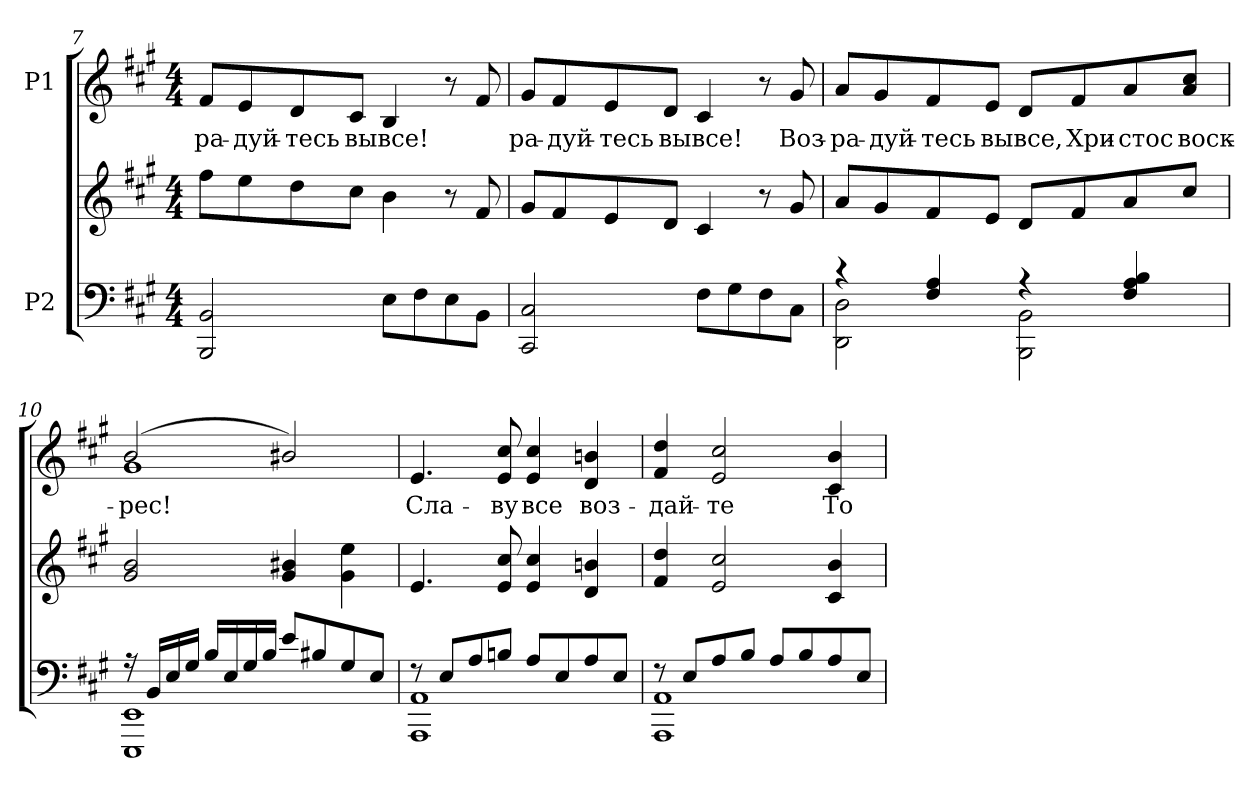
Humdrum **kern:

**kern	**kern	**kern	**text
*part2	*part2	*part1	*part1
*staff3	*staff2	*staff1	*staff1
*I"P2	*	*I"P1	*
*clefF4	*clefG2	*clefG2	*
*k[f#c#g#]	*k[f#c#g#]	*k[f#c#g#]	*
*A:	*A:	*A:	*
*M4/4	*M4/4	*M4/4	*
=7	=7	=7	=7
!	!	!	!LO:LY:b:color=#000000
2BBBi/ 2BBi	8ff#i\L	8f#i/L	-ра-
!	!	!	!LO:LY:b:color=#000000
.	8eei\	8ei/	-дуй-
!	!	!	!LO:LY:b:color=#000000
.	8ddi\	8di/	-тесь
!	!	!	!LO:LY:b:color=#000000
.	8cc#i\J	8c#i/J	вы
!	!	!	!LO:LY:b:color=#000000
8Ei\L	4bi\	4Bi/	все!
8F#i\	.	.	.
!	!	!	!LO:LY:b:color=#000000
8Ei\	8r	8r	Воз-
8BBi\J	8f#i/	8f#i/	.
!!LO:PB:g=z
=8	=8	=8	=8
!	!	!	!LO:LY:b:color=#000000
2CC#i/ 2C#i	8g#i/L	8g#i/L	-ра-
!	!	!	!LO:LY:b:color=#000000
.	8f#i/	8f#i/	-дуй-
!	!	!	!LO:LY:b:color=#000000
.	8ei/	8ei/	-тесь
!	!	!	!LO:LY:b:color=#000000
.	8di/J	8di/J	вы
!	!	!	!LO:LY:b:color=#000000
8F#i\L	4c#i/	4c#i/	все!
8G#i\	.	.	.
8F#i\	8r	8r	.
!	!	!	!LO:LY:b:color=#000000
8C#i\J	8g#i/	8g#i/	Воз-
=9	=9	=9	=9
*^	*	*	*
!	!	!	!	!LO:LY:b:color=#000000
4r	2DDi\ 2Di	8ai/L	8ai/L	-ра-
!	!	!	!	!LO:LY:b:color=#000000
.	.	8g#i/	8g#i/	-дуй-
!	!	!	!	!LO:LY:b:color=#000000
4F#i/ 4Ai	.	8f#i/	8f#i/	-тесь
!	!	!	!	!LO:LY:b:color=#000000
.	.	8ei/J	8ei/J	вы
!	!	!	!	!LO:LY:b:color=#000000
4r	2BBBi\ 2BBi	8di/L	8di/L	все,
!	!	!	!	!LO:LY:b:color=#000000
.	.	8f#i/	8f#i/	Хри-
!	!	!	!	!LO:LY:b:color=#000000
4F#i/ 4Ai 4Bi	.	8ai/	8ai/	-стос
!	!	!	!	!LO:LY:b:color=#000000
.	.	8cc#i/J	8ai/ 8cc#iJ	воск-
!!LO:LB:g=z
=10	=10	=10	=10	=10
!	!	!	!	!LO:LY:b:color=#000000
*	*	*	*^	*
16r	1EEEi 1EEi	2g#i/ 2bi	(2bi/	1g#i	-рес!
16BBi/LL	.	.	.	.	.
16Ei/	.	.	.	.	.
16G#i/JJ	.	.	.	.	.
16Bi/LL	.	.	.	.	.
16Ei/	.	.	.	.	.
16G#i/	.	.	.	.	.
16Bi/JJ	.	.	.	.	.
8ei/L	.	4g#i/ 4b#Xi	2b#Xi/)	.	.
8B#Xi/	.	.	.	.	.
8G#i/	.	4g#i\ 4eei	.	.	.
8Ei/J	.	.	.	.	.
*	*	*	*v	*v	*
=11	=11	=11	=11	=11
!	!	!	!	!LO:LY:b:color=#000000
8r	1AAAi 1AAi	4.ei/	4.ei/	Сла-
8Ei/L	.	.	.	.
8Ai/	.	.	.	.
!	!	!	!	!LO:LY:b:color=#000000
8Bni/J	.	8ei/ 8cc#i	8ei/ 8cc#i	-ву
!	!	!	!	!LO:LY:b:color=#000000
8Ai/L	.	4ei/ 4cc#i	4ei/ 4cc#i	все
8Ei/	.	.	.	.
!	!	!	!	!LO:LY:b:color=#000000
8Ai/	.	4di/ 4bni	4di/ 4bni	воз-
8Ei/J	.	.	.	.
=12	=12	=12	=12	=12
!	!	!	!	!LO:LY:b:color=#000000
8r	1AAAi 1AAi	4f#i/ 4ddi	4f#i/ 4ddi	-дай-
8Ei/L	.	.	.	.
!	!	!	!	!LO:LY:b:color=#000000
8Ai/	.	2ei/ 2cc#i	2ei/ 2cc#i	-те
8Bi/J	.	.	.	.
8Ai/L	.	.	.	.
8Bi/	.	.	.	.
!	!	!	!	!LO:LY:b:color=#000000
8Ai/	.	4c#i/ 4bi	4c#i/ 4bi	То-
8Ei/J	.	.	.	.
*v	*v	*	*	*
=	=	=	=
*-	*-	*-	*-
